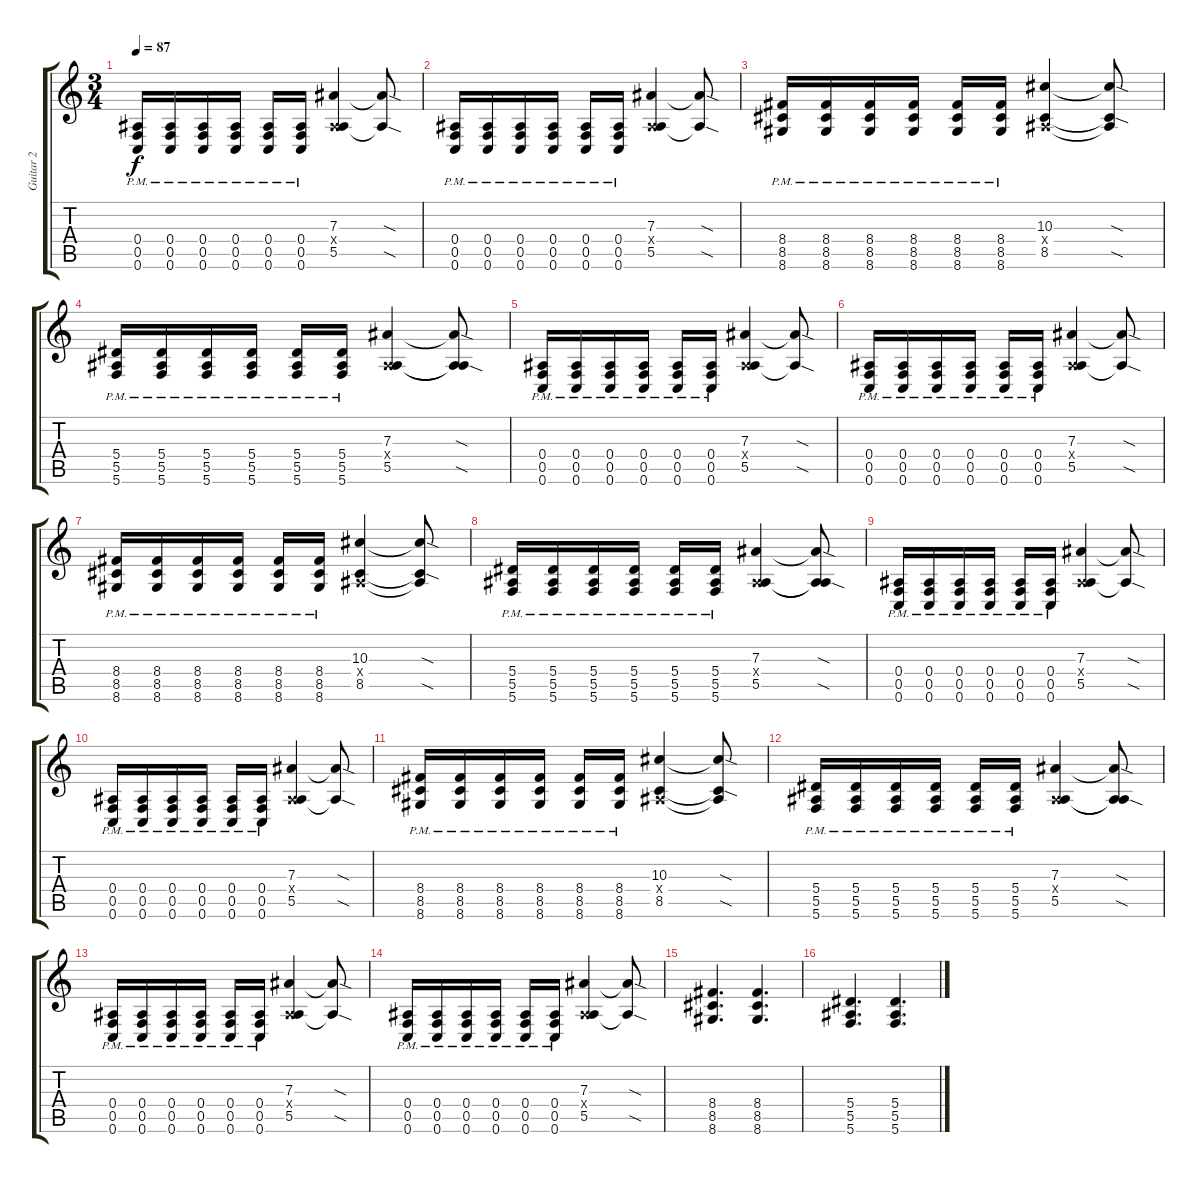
\track ("Guitar 2" "Guitar 2") {instrument electricguitarclean}
\staff {score tabs}
\tuning (C4 G3 Eb3 Bb2 F2 C2) {hide}
\ts (3 4)
\tempo 87
\clef g2
\ks c
(0.4{pm} 0.5{pm} 0.6{pm}).16{dy f} (0.4{pm} 0.5{pm} 0.6{pm}).16 (0.4{pm} 0.5{pm} 0.6{pm}).16 (0.4{pm} 0.5{pm} 0.6{pm}).16 (0.4{pm} 0.5{pm} 0.6{pm}).16 (0.4{pm} 0.5{pm} 0.6{pm}).16 (7.3 0.4{x} 5.5).4 (7.3{sod t} 5.5{sod t}).8 |
(0.4{pm} 0.5{pm} 0.6{pm}).16 (0.4{pm} 0.5{pm} 0.6{pm}).16 (0.4{pm} 0.5{pm} 0.6{pm}).16 (0.4{pm} 0.5{pm} 0.6{pm}).16 (0.4{pm} 0.5{pm} 0.6{pm}).16 (0.4{pm} 0.5{pm} 0.6{pm}).16 (7.3 0.4{x} 5.5).4 (7.3{sod t} 5.5{sod t}).8 |
(8.4{pm} 8.5{pm} 8.6{pm}).16{volume 14 instrument distortionguitar} (8.4{pm} 8.5{pm} 8.6{pm}).16 (8.4{pm} 8.5{pm} 8.6{pm}).16 (8.4{pm} 8.5{pm} 8.6{pm}).16 (8.4{pm} 8.5{pm} 8.6{pm}).16 (8.4{pm} 8.5{pm} 8.6{pm}).16 (10.3 0.4{x} 8.5).4 (10.3{sod t} 0.4{t} 8.5{sod t}).8 |
(5.4{pm} 5.5{pm} 5.6{pm}).16 (5.4{pm} 5.5{pm} 5.6{pm}).16 (5.4{pm} 5.5{pm} 5.6{pm}).16 (5.4{pm} 5.5{pm} 5.6{pm}).16 (5.4{pm} 5.5{pm} 5.6{pm}).16 (5.4{pm} 5.5{pm} 5.6{pm}).16 (7.3 0.4{x} 5.5).4 (7.3{sod t} 0.4{t} 5.5{sod t}).8 |
(0.4{pm} 0.5{pm} 0.6{pm}).16 (0.4{pm} 0.5{pm} 0.6{pm}).16 (0.4{pm} 0.5{pm} 0.6{pm}).16 (0.4{pm} 0.5{pm} 0.6{pm}).16 (0.4{pm} 0.5{pm} 0.6{pm}).16 (0.4{pm} 0.5{pm} 0.6{pm}).16 (7.3 0.4{x} 5.5).4 (7.3{sod t} 5.5{sod t}).8 |
(0.4{pm} 0.5{pm} 0.6{pm}).16 (0.4{pm} 0.5{pm} 0.6{pm}).16 (0.4{pm} 0.5{pm} 0.6{pm}).16 (0.4{pm} 0.5{pm} 0.6{pm}).16 (0.4{pm} 0.5{pm} 0.6{pm}).16 (0.4{pm} 0.5{pm} 0.6{pm}).16 (7.3 0.4{x} 5.5).4 (7.3{sod t} 5.5{sod t}).8 |
(8.4{pm} 8.5{pm} 8.6{pm}).16{volume 14 instrument distortionguitar} (8.4{pm} 8.5{pm} 8.6{pm}).16 (8.4{pm} 8.5{pm} 8.6{pm}).16 (8.4{pm} 8.5{pm} 8.6{pm}).16 (8.4{pm} 8.5{pm} 8.6{pm}).16 (8.4{pm} 8.5{pm} 8.6{pm}).16 (10.3 0.4{x} 8.5).4 (10.3{sod t} 0.4{t} 8.5{sod t}).8 |
(5.4{pm} 5.5{pm} 5.6{pm}).16 (5.4{pm} 5.5{pm} 5.6{pm}).16 (5.4{pm} 5.5{pm} 5.6{pm}).16 (5.4{pm} 5.5{pm} 5.6{pm}).16 (5.4{pm} 5.5{pm} 5.6{pm}).16 (5.4{pm} 5.5{pm} 5.6{pm}).16 (7.3 0.4{x} 5.5).4 (7.3{sod t} 0.4{t} 5.5{sod t}).8 |
(0.4{pm} 0.5{pm} 0.6{pm}).16 (0.4{pm} 0.5{pm} 0.6{pm}).16 (0.4{pm} 0.5{pm} 0.6{pm}).16 (0.4{pm} 0.5{pm} 0.6{pm}).16 (0.4{pm} 0.5{pm} 0.6{pm}).16 (0.4{pm} 0.5{pm} 0.6{pm}).16 (7.3 0.4{x} 5.5).4 (7.3{sod t} 5.5{sod t}).8 |
(0.4{pm} 0.5{pm} 0.6{pm}).16 (0.4{pm} 0.5{pm} 0.6{pm}).16 (0.4{pm} 0.5{pm} 0.6{pm}).16 (0.4{pm} 0.5{pm} 0.6{pm}).16 (0.4{pm} 0.5{pm} 0.6{pm}).16 (0.4{pm} 0.5{pm} 0.6{pm}).16 (7.3 0.4{x} 5.5).4 (7.3{sod t} 5.5{sod t}).8 |
(8.4{pm} 8.5{pm} 8.6{pm}).16{volume 14 instrument distortionguitar} (8.4{pm} 8.5{pm} 8.6{pm}).16 (8.4{pm} 8.5{pm} 8.6{pm}).16 (8.4{pm} 8.5{pm} 8.6{pm}).16 (8.4{pm} 8.5{pm} 8.6{pm}).16 (8.4{pm} 8.5{pm} 8.6{pm}).16 (10.3 0.4{x} 8.5).4 (10.3{sod t} 0.4{t} 8.5{sod t}).8 |
(5.4{pm} 5.5{pm} 5.6{pm}).16 (5.4{pm} 5.5{pm} 5.6{pm}).16 (5.4{pm} 5.5{pm} 5.6{pm}).16 (5.4{pm} 5.5{pm} 5.6{pm}).16 (5.4{pm} 5.5{pm} 5.6{pm}).16 (5.4{pm} 5.5{pm} 5.6{pm}).16 (7.3 0.4{x} 5.5).4 (7.3{sod t} 0.4{t} 5.5{sod t}).8 |
(0.4{pm} 0.5{pm} 0.6{pm}).16 (0.4{pm} 0.5{pm} 0.6{pm}).16 (0.4{pm} 0.5{pm} 0.6{pm}).16 (0.4{pm} 0.5{pm} 0.6{pm}).16 (0.4{pm} 0.5{pm} 0.6{pm}).16 (0.4{pm} 0.5{pm} 0.6{pm}).16 (7.3 0.4{x} 5.5).4 (7.3{sod t} 5.5{sod t}).8 |
(0.4{pm} 0.5{pm} 0.6{pm}).16 (0.4{pm} 0.5{pm} 0.6{pm}).16 (0.4{pm} 0.5{pm} 0.6{pm}).16 (0.4{pm} 0.5{pm} 0.6{pm}).16 (0.4{pm} 0.5{pm} 0.6{pm}).16 (0.4{pm} 0.5{pm} 0.6{pm}).16 (7.3 0.4{x} 5.5).4 (7.3{sod t} 5.5{sod t}).8 |
(8.4 8.5 8.6).4{d volume 14} (8.4 8.5 8.6).4{d volume 13} |
(5.4 5.5 5.6).4{d volume 12} (5.4 5.5 5.6).4{d volume 11}
